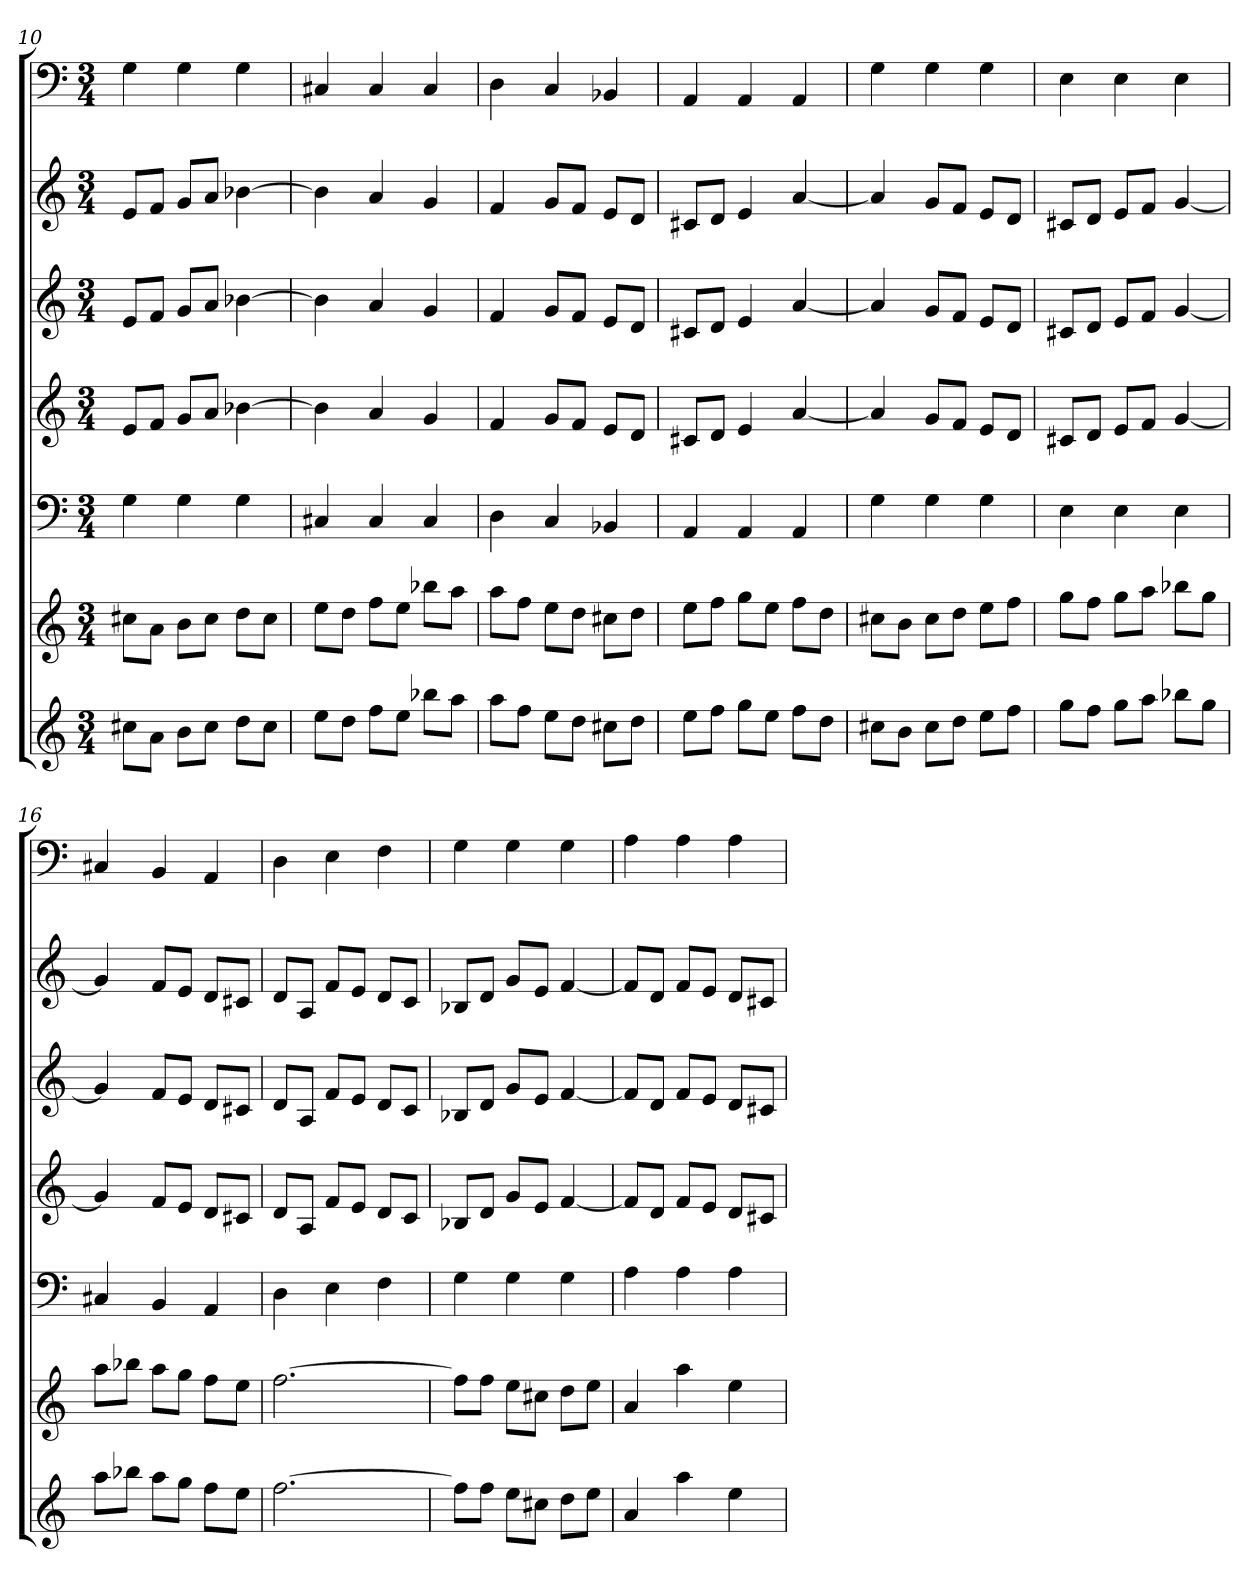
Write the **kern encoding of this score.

**kern	**kern	**kern	**kern	**kern	**kern	**kern
*part7	*part6	*part5	*part4	*part3	*part2	*part1
*staff7	*staff6	*staff5	*staff4	*staff3	*staff2	*staff1
*k[]	*k[]	*k[]	*k[]	*k[]	*k[]	*k[]
*C:	*C:	*C:	*C:	*C:	*C:	*C:
*M3/4	*M3/4	*M3/4	*M3/4	*M3/4	*M3/4	*M3/4
=10	=10	=10	=10	=10	=10	=10
8cc#XL	8cc#XL	4G	8eL	8eL	8eL	4G
8aJ	8aJ	.	8fJ	8fJ	8fJ	.
8bL	8bL	4G	8gL	8gL	8gL	4G
8cc#J	8cc#J	.	8aJ	8aJ	8aJ	.
8ddL	8ddL	4G	[4b-X	[4b-X	[4b-X	4G
8cc#J	8cc#J	.	.	.	.	.
=11	=11	=11	=11	=11	=11	=11
8eeL	8eeL	4C#X	4b-]	4b-]	4b-]	4C#X
8ddJ	8ddJ	.	.	.	.	.
8ffL	8ffL	4C#	4a	4a	4a	4C#
8eeJ	8eeJ	.	.	.	.	.
8bb-XL	8bb-XL	4C#	4g	4g	4g	4C#
8aaJ	8aaJ	.	.	.	.	.
=12	=12	=12	=12	=12	=12	=12
8aaL	8aaL	4D	4f	4f	4f	4D
8ffJ	8ffJ	.	.	.	.	.
8eeL	8eeL	4C	8gL	8gL	8gL	4C
8ddJ	8ddJ	.	8fJ	8fJ	8fJ	.
8cc#XL	8cc#XL	4BB-X	8eL	8eL	8eL	4BB-X
8ddJ	8ddJ	.	8dJ	8dJ	8dJ	.
=13	=13	=13	=13	=13	=13	=13
8eeL	8eeL	4AA	8c#XL	8c#XL	8c#XL	4AA
8ffJ	8ffJ	.	8dJ	8dJ	8dJ	.
8ggL	8ggL	4AA	4e	4e	4e	4AA
8eeJ	8eeJ	.	.	.	.	.
8ffL	8ffL	4AA	[4a	[4a	[4a	4AA
8ddJ	8ddJ	.	.	.	.	.
=14	=14	=14	=14	=14	=14	=14
8cc#XL	8cc#XL	4G	4a]	4a]	4a]	4G
8bJ	8bJ	.	.	.	.	.
8cc#L	8cc#L	4G	8gL	8gL	8gL	4G
8ddJ	8ddJ	.	8fJ	8fJ	8fJ	.
8eeL	8eeL	4G	8eL	8eL	8eL	4G
8ffJ	8ffJ	.	8dJ	8dJ	8dJ	.
=15	=15	=15	=15	=15	=15	=15
8ggL	8ggL	4E	8c#XL	8c#XL	8c#XL	4E
8ffJ	8ffJ	.	8dJ	8dJ	8dJ	.
8ggL	8ggL	4E	8eL	8eL	8eL	4E
8aaJ	8aaJ	.	8fJ	8fJ	8fJ	.
8bb-XL	8bb-XL	4E	[4g	[4g	[4g	4E
8ggJ	8ggJ	.	.	.	.	.
=16	=16	=16	=16	=16	=16	=16
8aaL	8aaL	4C#X	4g]	4g]	4g]	4C#X
8bb-XJ	8bb-XJ	.	.	.	.	.
8aaL	8aaL	4BB	8fL	8fL	8fL	4BB
8ggJ	8ggJ	.	8eJ	8eJ	8eJ	.
8ffL	8ffL	4AA	8dL	8dL	8dL	4AA
8eeJ	8eeJ	.	8c#XJ	8c#XJ	8c#XJ	.
=17	=17	=17	=17	=17	=17	=17
[2.ff	[2.ff	4D	8dL	8dL	8dL	4D
.	.	.	8AJ	8AJ	8AJ	.
.	.	4E	8fL	8fL	8fL	4E
.	.	.	8eJ	8eJ	8eJ	.
.	.	4F	8dL	8dL	8dL	4F
.	.	.	8cJ	8cJ	8cJ	.
=18	=18	=18	=18	=18	=18	=18
8ffL]	8ffL]	4G	8B-XL	8B-XL	8B-XL	4G
8ffJ	8ffJ	.	8dJ	8dJ	8dJ	.
8eeL	8eeL	4G	8gL	8gL	8gL	4G
8cc#XJ	8cc#XJ	.	8eJ	8eJ	8eJ	.
8ddL	8ddL	4G	[4f	[4f	[4f	4G
8eeJ	8eeJ	.	.	.	.	.
=19	=19	=19	=19	=19	=19	=19
4a	4a	4A	8fL]	8fL]	8fL]	4A
.	.	.	8dJ	8dJ	8dJ	.
4aa	4aa	4A	8fL	8fL	8fL	4A
.	.	.	8eJ	8eJ	8eJ	.
4ee	4ee	4A	8dL	8dL	8dL	4A
.	.	.	8c#XJ	8c#XJ	8c#XJ	.
=	=	=	=	=	=	=
*-	*-	*-	*-	*-	*-	*-
